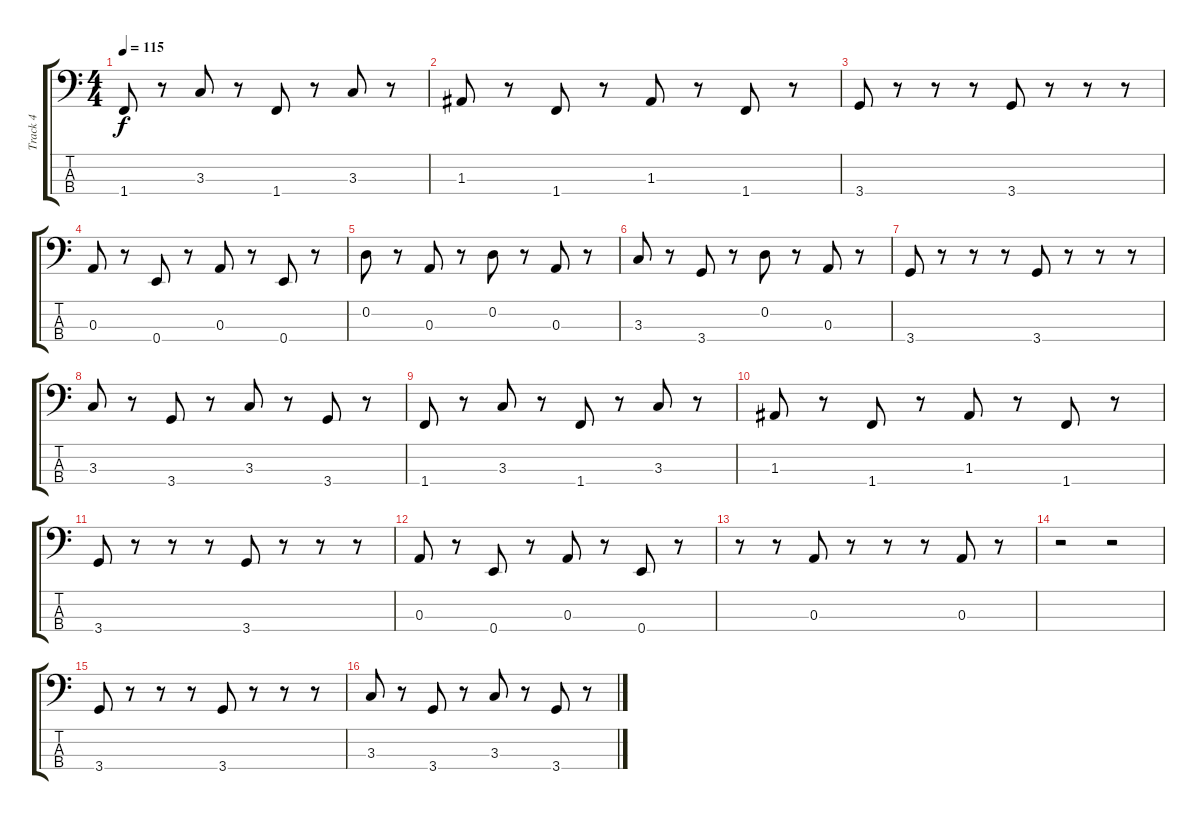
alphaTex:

\track ("Track 4" "Track 4") {instrument acousticbass}
\staff {score tabs}
\tuning (G2 D2 A1 E1) {hide}
\ts (4 4)
\tempo 115
\clef f4
\ks c
1.4.8{dy f} r.8 3.3.8 r.8 1.4.8 r.8 3.3.8 r.8 |
1.3.8 r.8 1.4.8 r.8 1.3.8 r.8 1.4.8 r.8 |
3.4.8 r.8 r.8 r.8 3.4.8 r.8 r.8 r.8 |
0.3.8 r.8 0.4.8 r.8 0.3.8 r.8 0.4.8 r.8 |
0.2.8 r.8 0.3.8 r.8 0.2.8 r.8 0.3.8 r.8 |
3.3.8 r.8 3.4.8 r.8 0.2.8 r.8 0.3.8 r.8 |
3.4.8 r.8 r.8 r.8 3.4.8 r.8 r.8 r.8 |
3.3.8 r.8 3.4.8 r.8 3.3.8 r.8 3.4.8 r.8 |
1.4.8 r.8 3.3.8 r.8 1.4.8 r.8 3.3.8 r.8 |
1.3.8 r.8 1.4.8 r.8 1.3.8 r.8 1.4.8 r.8 |
3.4.8 r.8 r.8 r.8 3.4.8 r.8 r.8 r.8 |
0.3.8 r.8 0.4.8 r.8 0.3.8 r.8 0.4.8 r.8 |
r.8 r.8 0.3.8 r.8 r.8 r.8 0.3.8 r.8 |
r.2 r.2 |
3.4.8 r.8 r.8 r.8 3.4.8 r.8 r.8 r.8 |
3.3.8 r.8 3.4.8 r.8 3.3.8 r.8 3.4.8 r.8
